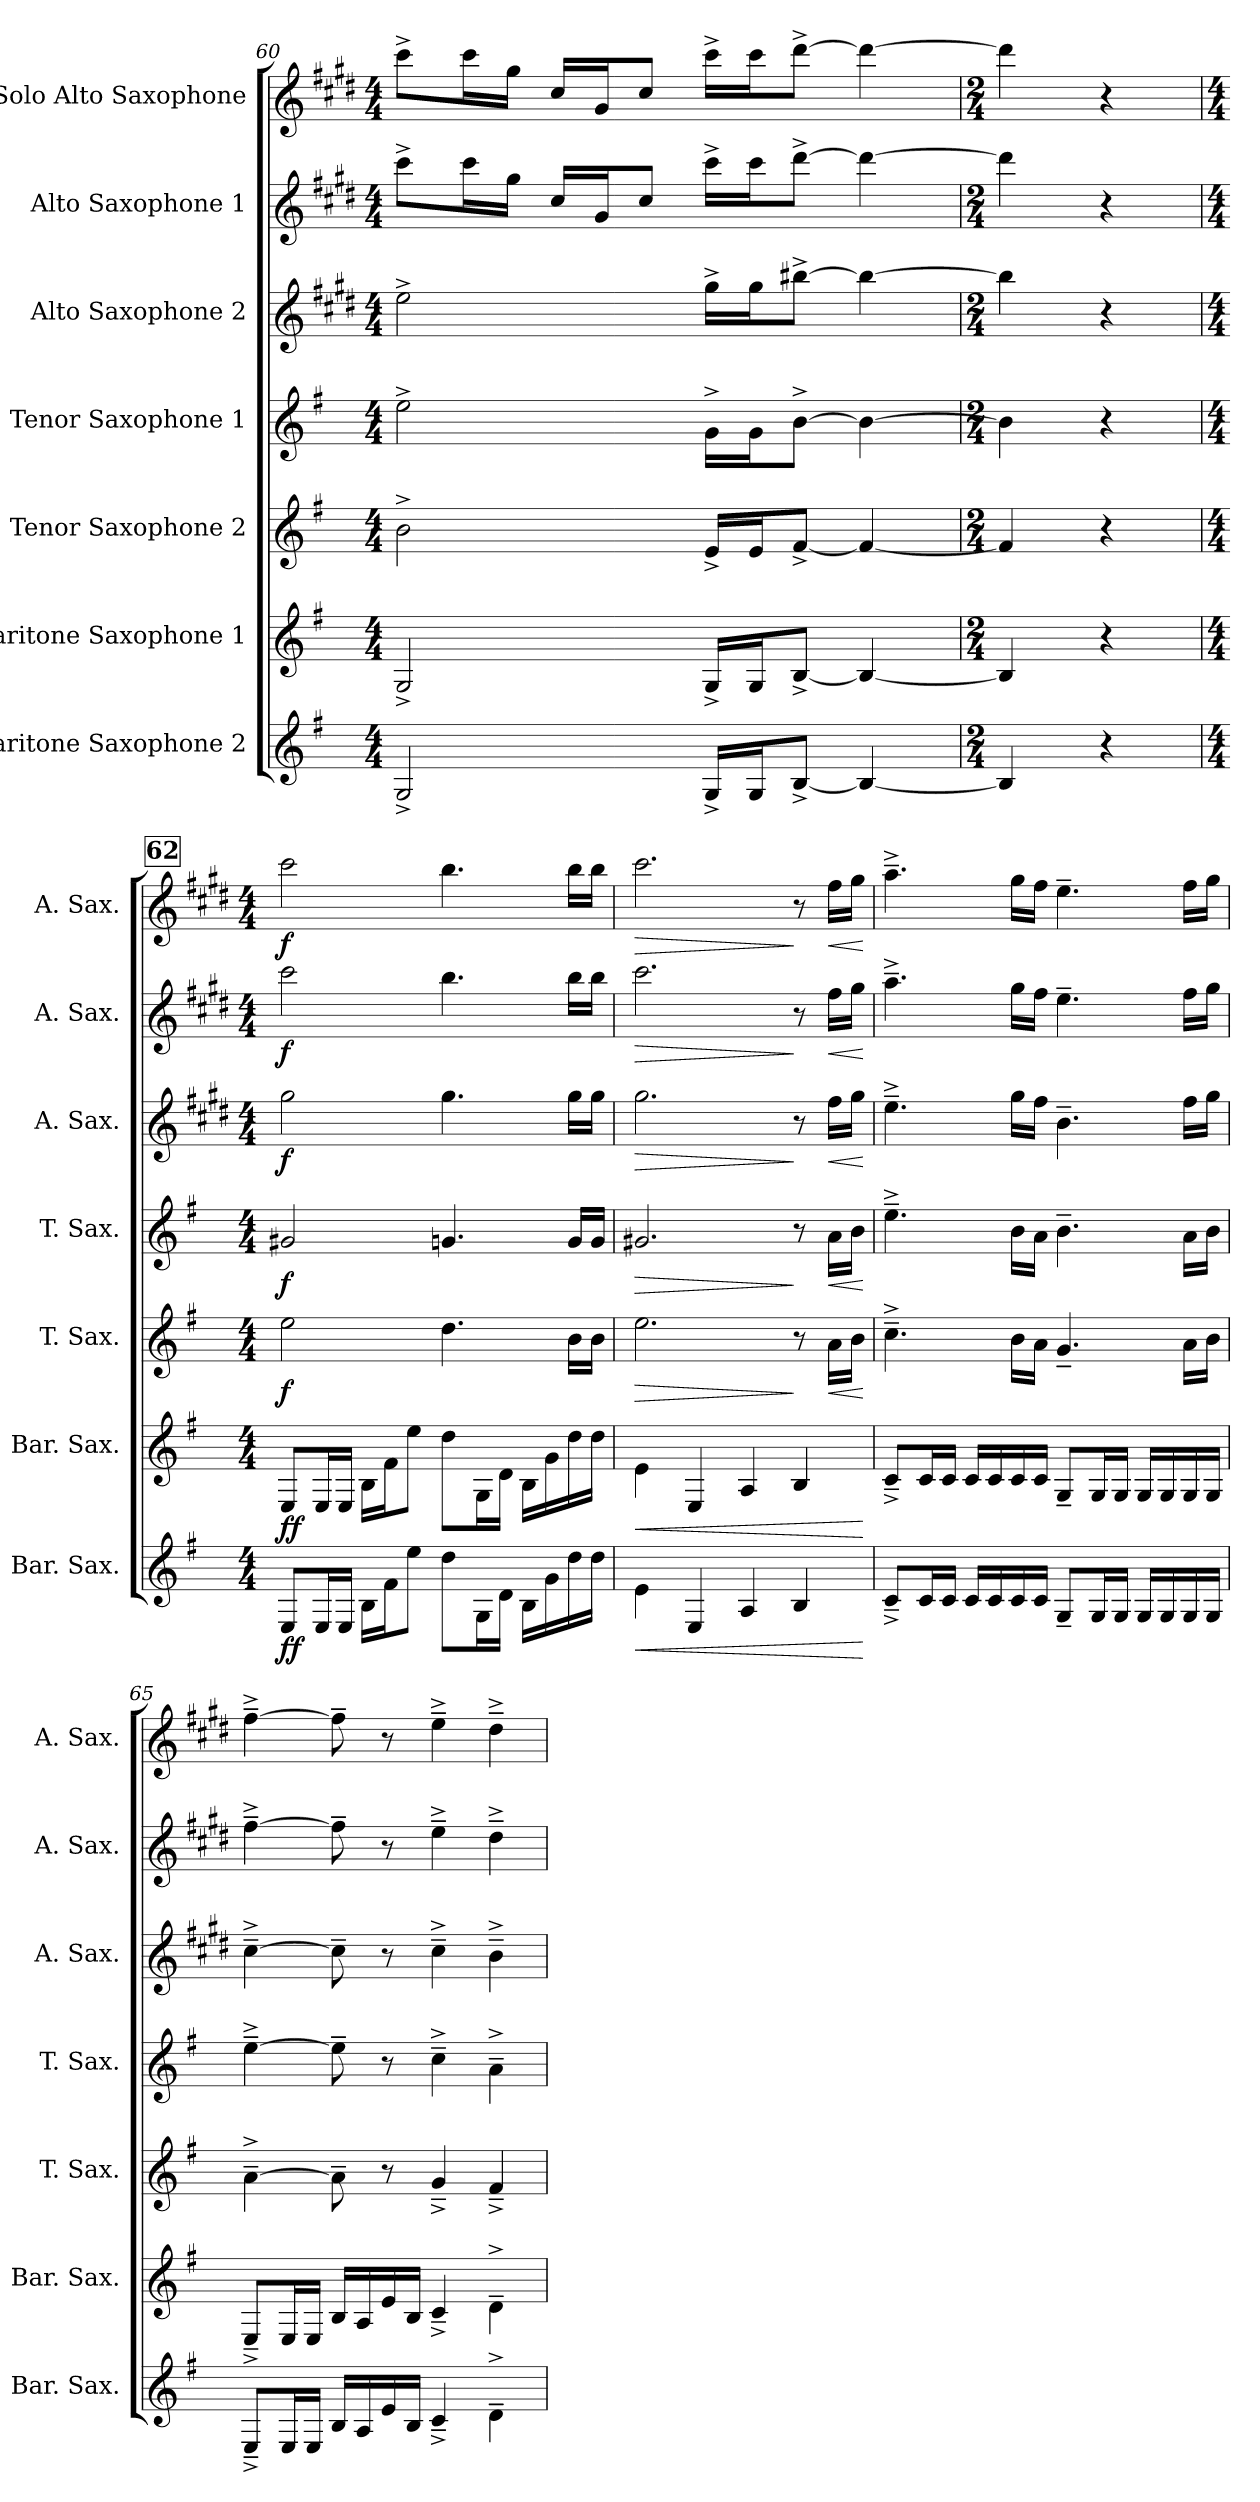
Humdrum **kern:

**kern	**dynam	**kern	**dynam	**kern	**dynam	**kern	**dynam	**kern	**dynam	**kern	**dynam	**kern	**dynam
*part7	*part7	*part6	*part6	*part5	*part5	*part4	*part4	*part3	*part3	*part2	*part2	*part1	*part1
*staff7	*staff7	*staff6	*staff6	*staff5	*staff5	*staff4	*staff4	*staff3	*staff3	*staff2	*staff2	*staff1	*staff1
*I"Baritone Saxophone 2	*	*I"Baritone Saxophone 1	*	*I"Tenor Saxophone 2	*	*I"Tenor Saxophone 1	*	*I"Alto Saxophone 2	*	*I"Alto Saxophone 1	*	*I"Solo Alto Saxophone	*
*I'Bar. Sax.	*	*I'Bar. Sax.	*	*I'T. Sax.	*	*I'T. Sax.	*	*I'A. Sax.	*	*I'A. Sax.	*	*I'A. Sax.	*
*clefG2	*	*clefG2	*	*clefG2	*	*clefG2	*	*clefG2	*	*clefG2	*	*clefG2	*
*ITrd12c21	*	*ITrd12c21	*	*ITrd8c14	*	*ITrd8c14	*	*ITrd5c9	*	*ITrd5c9	*	*ITrd5c9	*
*k[f#]	*	*k[f#]	*	*k[f#]	*	*k[f#]	*	*k[f#]	*	*k[f#]	*	*k[f#]	*
*M4/4	*	*M4/4	*	*M4/4	*	*M4/4	*	*M4/4	*	*M4/4	*	*M4/4	*
=60	=60	=60	=60	=60	=60	=60	=60	=60	=60	=60	=60	=60	=60
2GG^/	.	2GG^/	.	2B^\	.	2e^\	.	2g^\	.	8ee^\L	.	8ee^\L	.
.	.	.	.	.	.	.	.	.	.	16ee\L	.	16ee\L	.
.	.	.	.	.	.	.	.	.	.	16b\JJ	.	16b\JJ	.
.	.	.	.	.	.	.	.	.	.	16e/LL	.	16e/LL	.
.	.	.	.	.	.	.	.	.	.	16B/J	.	16B/J	.
.	.	.	.	.	.	.	.	.	.	8e/J	.	8e/J	.
16GG^/LL	.	16GG^/LL	.	16E^/LL	.	16G^\LL	.	16b^\LL	.	16ee^\LL	.	16ee^\LL	.
16GG/J	.	16GG/J	.	16E/J	.	16G\J	.	16b\J	.	16ee\J	.	16ee\J	.
[8BB^/J	.	[8BB^/J	.	[8F#^/J	.	[8B^\J	.	[8dd#X^\J	.	[8ff#^\J	.	[8ff#^\J	.
4BB/_	.	4BB/_	.	4F#/_	.	4B\_	.	4dd#\_	.	4ff#\_	.	4ff#\_	.
=61	=61	=61	=61	=61	=61	=61	=61	=61	=61	=61	=61	=61	=61
*M2/4	*	*M2/4	*	*M2/4	*	*M2/4	*	*M2/4	*	*M2/4	*	*M2/4	*
4BB/]	.	4BB/]	.	4F#/]	.	4B\]	.	4dd#\]	.	4ff#\]	.	4ff#\]	.
4r	.	4r	.	4r	.	4r	.	4r	.	4r	.	4r	.
!!LO:PB:g=z
!!LO:REH:place=s1:a:B:fs=14:t=62
=62	=62	=62	=62	=62	=62	=62	=62	=62	=62	=62	=62	=62	=62
*M4/4	*	*M4/4	*	*M4/4	*	*M4/4	*	*M4/4	*	*M4/4	*	*M4/4	*
!	!LO:DY:b	!	!LO:DY:b	!	!LO:DY:b	!	!LO:DY:b	!	!LO:DY:b	!	!LO:DY:b	!	!LO:DY:b
8EE/L	ff	8EE/L	ff	2e\	f	2G#X/	f	2b\	f	2ee\	f	2ee\	f
16EE/L	.	16EE/L	.	.	.	.	.	.	.	.	.	.	.
16EE/JJ	.	16EE/JJ	.	.	.	.	.	.	.	.	.	.	.
16BB\LL	.	16BB\LL	.	.	.	.	.	.	.	.	.	.	.
16F#\J	.	16F#\J	.	.	.	.	.	.	.	.	.	.	.
8e\J	.	8e\J	.	.	.	.	.	.	.	.	.	.	.
8d\L	.	8d\L	.	4.d\	.	4.Gn/	.	4.b\	.	4.dd\	.	4.dd\	.
16GG\L	.	16GG\L	.	.	.	.	.	.	.	.	.	.	.
16D\JJ	.	16D\JJ	.	.	.	.	.	.	.	.	.	.	.
16BB\LL	.	16BB\LL	.	.	.	.	.	.	.	.	.	.	.
16G\	.	16G\	.	.	.	.	.	.	.	.	.	.	.
16d\	.	16d\	.	16B\LL	.	16G/LL	.	16b\LL	.	16dd\LL	.	16dd\LL	.
16d\JJ	.	16d\JJ	.	16B\JJ	.	16G/JJ	.	16b\JJ	.	16dd\JJ	.	16dd\JJ	.
=63	=63	=63	=63	=63	=63	=63	=63	=63	=63	=63	=63	=63	=63
!	!LO:HP:b	!	!LO:HP:b	!	!LO:HP:b	!	!LO:HP:b	!	!LO:HP:b	!	!LO:HP:b	!	!LO:HP:b
4E\	<	4E\	<	2.e\	>	2.G#X/	>	2.b\	>	2.ee\	>	2.ee\	>
4EE/	.	4EE/	.	.	.	.	.	.	.	.	.	.	.
4AA/	.	4AA/	.	.	.	.	.	.	.	.	.	.	.
4BB/	.	4BB/	.	8r	]	8r	]	8r	]	8r	]	8r	]
!	!	!	!	!	!LO:HP:b	!	!LO:HP:b	!	!LO:HP:b	!	!LO:HP:b	!	!LO:HP:b
.	.	.	.	16A\LL	<	16A\LL	<	16a\LL	<	16a\LL	<	16a\LL	<
.	.	.	.	16B\JJ	.	16B\JJ	.	16b\JJ	.	16b\JJ	.	16b\JJ	.
.	[	.	[	.	[	.	[	.	[	.	[	.	[
=64	=64	=64	=64	=64	=64	=64	=64	=64	=64	=64	=64	=64	=64
8C~^/L	.	8C~^/L	.	4.c~^\	.	4.e~^\	.	4.g~^\	.	4.cc~^\	.	4.cc~^\	.
16C/L	.	16C/L	.	.	.	.	.	.	.	.	.	.	.
16C/JJ	.	16C/JJ	.	.	.	.	.	.	.	.	.	.	.
16C/LL	.	16C/LL	.	.	.	.	.	.	.	.	.	.	.
16C/	.	16C/	.	.	.	.	.	.	.	.	.	.	.
16C/	.	16C/	.	16B\LL	.	16B\LL	.	16b\LL	.	16b\LL	.	16b\LL	.
16C/JJ	.	16C/JJ	.	16A\JJ	.	16A\JJ	.	16a\JJ	.	16a\JJ	.	16a\JJ	.
8GG~/L	.	8GG~/L	.	4.G~/	.	4.B~\	.	4.d~\	.	4.g~\	.	4.g~\	.
16GG/L	.	16GG/L	.	.	.	.	.	.	.	.	.	.	.
16GG/JJ	.	16GG/JJ	.	.	.	.	.	.	.	.	.	.	.
16GG/LL	.	16GG/LL	.	.	.	.	.	.	.	.	.	.	.
16GG/	.	16GG/	.	.	.	.	.	.	.	.	.	.	.
16GG/	.	16GG/	.	16A\LL	.	16A\LL	.	16a\LL	.	16a\LL	.	16a\LL	.
16GG/JJ	.	16GG/JJ	.	16B\JJ	.	16B\JJ	.	16b\JJ	.	16b\JJ	.	16b\JJ	.
!!LO:PB:g=z
=65	=65	=65	=65	=65	=65	=65	=65	=65	=65	=65	=65	=65	=65
8EE~^/L	.	8EE~^/L	.	[4A~^\	.	[4e~^\	.	[4e~^\	.	[4a~^\	.	[4a~^\	.
16EE/L	.	16EE/L	.	.	.	.	.	.	.	.	.	.	.
16EE/JJ	.	16EE/JJ	.	.	.	.	.	.	.	.	.	.	.
16BB/LL	.	16BB/LL	.	8A~\]	.	8e~\]	.	8e~\]	.	8a~\]	.	8a~\]	.
16AA/	.	16AA/	.	.	.	.	.	.	.	.	.	.	.
16E/	.	16E/	.	8r	.	8r	.	8r	.	8r	.	8r	.
16BB/JJ	.	16BB/JJ	.	.	.	.	.	.	.	.	.	.	.
4C~^/	.	4C~^/	.	4G~^/	.	4c~^\	.	4e~^\	.	4g~^\	.	4g~^\	.
4D~^\	.	4D~^\	.	4F#~^/	.	4A~^\	.	4d~^\	.	4f#~^\	.	4f#~^\	.
=	=	=	=	=	=	=	=	=	=	=	=	=	=
*-	*-	*-	*-	*-	*-	*-	*-	*-	*-	*-	*-	*-	*-
